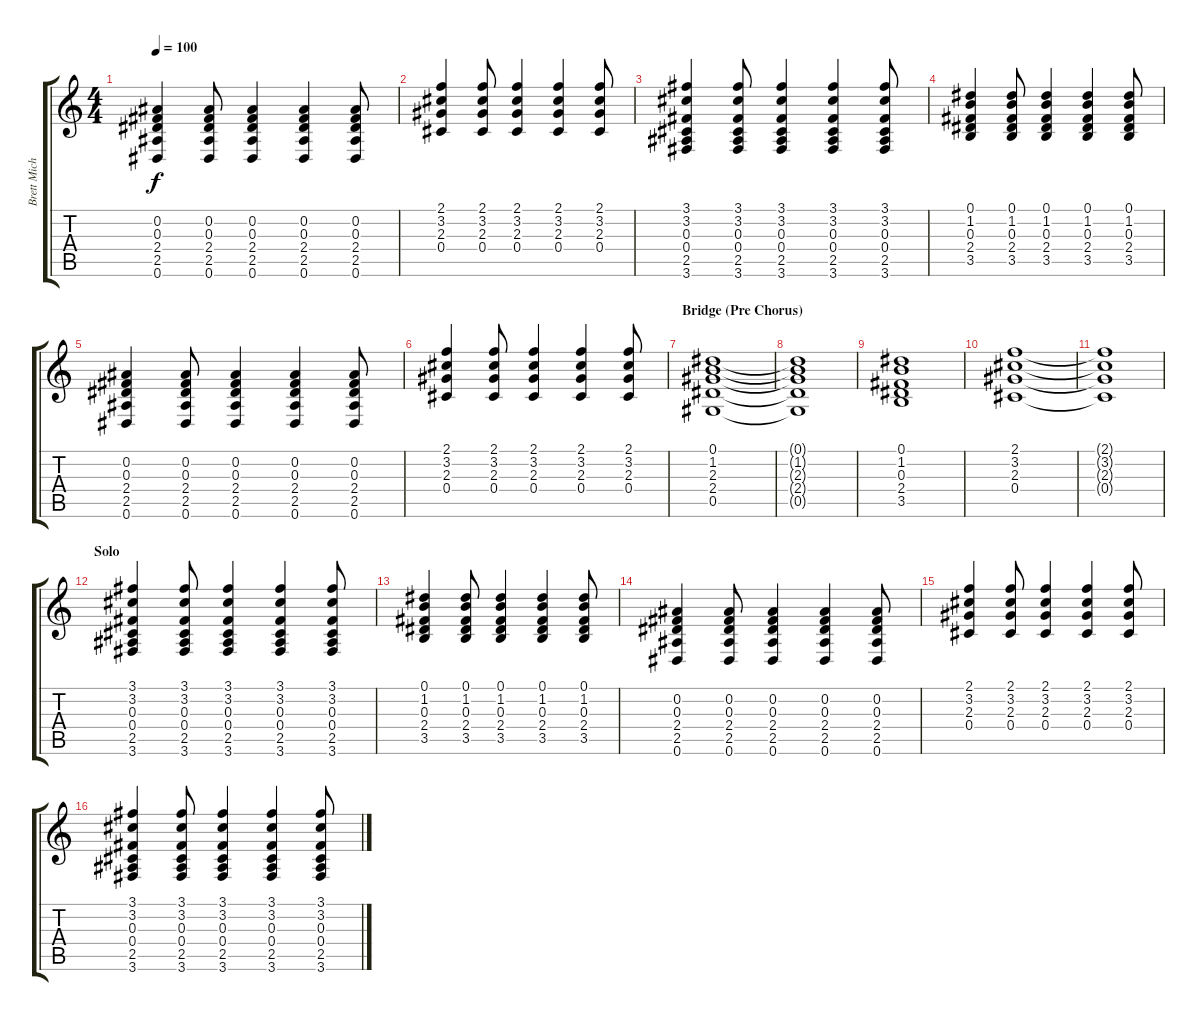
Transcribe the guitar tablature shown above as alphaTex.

\track ("Brett Michaels - Acustic Rhythm Guitar" "Brett Mich") {instrument acousticguitarsteel}
\staff {score tabs}
\tuning (Eb4 Bb3 Gb3 Db3 Ab2 Eb2) {hide}
\ts (4 4)
\tempo 100
\clef g2
\ks c
(0.2 0.3 2.4 2.5 0.6).4{dy f} (0.2 0.3 2.4 2.5 0.6).8 (0.2 0.3 2.4 2.5 0.6).4 (0.2 0.3 2.4 2.5 0.6).4 (0.2 0.3 2.4 2.5 0.6).8 |
(2.1 3.2 2.3 0.4).4 (2.1 3.2 2.3 0.4).8 (2.1 3.2 2.3 0.4).4 (2.1 3.2 2.3 0.4).4 (2.1 3.2 2.3 0.4).8 |
(3.1 3.2 0.3 0.4 2.5 3.6).4 (3.1 3.2 0.3 0.4 2.5 3.6).8 (3.1 3.2 0.3 0.4 2.5 3.6).4 (3.1 3.2 0.3 0.4 2.5 3.6).4 (3.1 3.2 0.3 0.4 2.5 3.6).8 |
(0.1 1.2 0.3 2.4 3.5).4 (0.1 1.2 0.3 2.4 3.5).8 (0.1 1.2 0.3 2.4 3.5).4 (0.1 1.2 0.3 2.4 3.5).4 (0.1 1.2 0.3 2.4 3.5).8 |
(0.2 0.3 2.4 2.5 0.6).4 (0.2 0.3 2.4 2.5 0.6).8 (0.2 0.3 2.4 2.5 0.6).4 (0.2 0.3 2.4 2.5 0.6).4 (0.2 0.3 2.4 2.5 0.6).8 |
(2.1 3.2 2.3 0.4).4 (2.1 3.2 2.3 0.4).8 (2.1 3.2 2.3 0.4).4 (2.1 3.2 2.3 0.4).4 (2.1 3.2 2.3 0.4).8 |
\section ("" "Bridge (Pre Chorus)")
(0.1 1.2 2.3 2.4 0.5).1 |
(0.1{t} 1.2{t} 2.3{t} 2.4{t} 0.5{t}).1 |
(0.1 1.2 0.3 2.4 3.5).1 |
(2.1 3.2 2.3 0.4).1 |
(2.1{t} 3.2{t} 2.3{t} 0.4{t}).1 |
\section ("" "Solo")
(3.1 3.2 0.3 0.4 2.5 3.6).4 (3.1 3.2 0.3 0.4 2.5 3.6).8 (3.1 3.2 0.3 0.4 2.5 3.6).4 (3.1 3.2 0.3 0.4 2.5 3.6).4 (3.1 3.2 0.3 0.4 2.5 3.6).8 |
(0.1 1.2 0.3 2.4 3.5).4 (0.1 1.2 0.3 2.4 3.5).8 (0.1 1.2 0.3 2.4 3.5).4 (0.1 1.2 0.3 2.4 3.5).4 (0.1 1.2 0.3 2.4 3.5).8 |
(0.2 0.3 2.4 2.5 0.6).4 (0.2 0.3 2.4 2.5 0.6).8 (0.2 0.3 2.4 2.5 0.6).4 (0.2 0.3 2.4 2.5 0.6).4 (0.2 0.3 2.4 2.5 0.6).8 |
(2.1 3.2 2.3 0.4).4 (2.1 3.2 2.3 0.4).8 (2.1 3.2 2.3 0.4).4 (2.1 3.2 2.3 0.4).4 (2.1 3.2 2.3 0.4).8 |
(3.1 3.2 0.3 0.4 2.5 3.6).4 (3.1 3.2 0.3 0.4 2.5 3.6).8 (3.1 3.2 0.3 0.4 2.5 3.6).4 (3.1 3.2 0.3 0.4 2.5 3.6).4 (3.1 3.2 0.3 0.4 2.5 3.6).8
